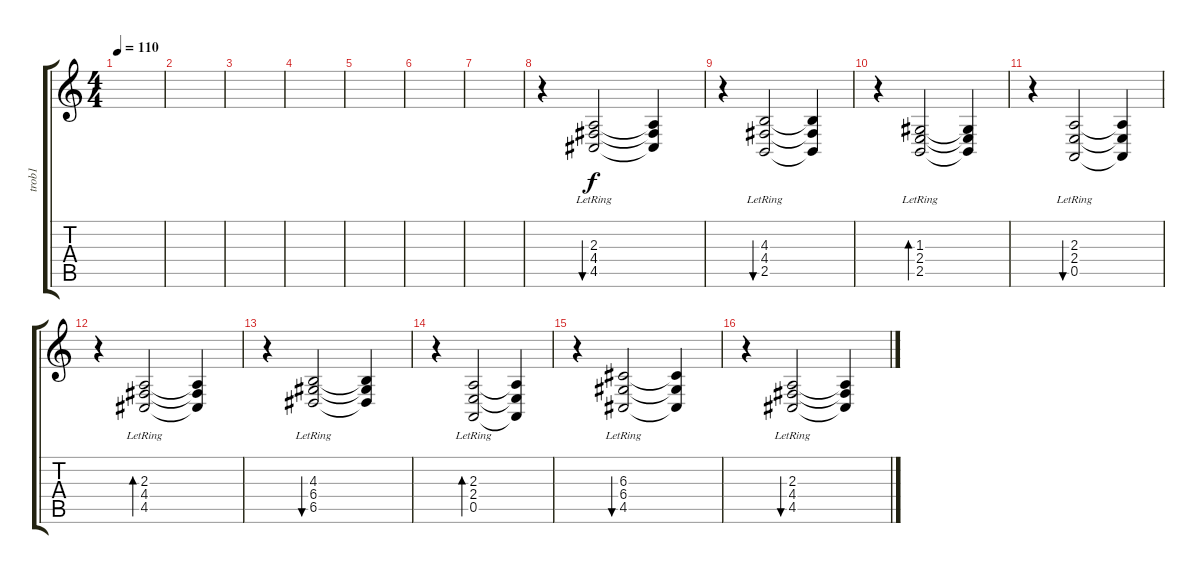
\track ("trob1" "trob1") {instrument brasssection}
\staff {score tabs}
\tuning (E4 B3 G3 D3 A2 E2) {hide}
\ts (4 4)
\tempo 110
\clef g2
\ks c
|
|
|
|
|
|
|
r.4 (2.3{lr} 4.4{lr} 4.5{lr}).2{bu 120} (2.3{t} 4.4{t} 4.5{t}).4 |
r.4 (4.3{lr} 4.4{lr} 2.5{lr}).2{bu 120} (4.3{t} 4.4{t} 2.5{t}).4 |
r.4 (1.3{lr} 2.4{lr} 2.5{lr}).2{bd 120} (1.3{t} 2.4{t} 2.5{t}).4 |
r.4 (2.3{lr} 2.4{lr} 0.5{lr}).2{bu 120} (2.3{t} 2.4{t} 0.5{t}).4 |
r.4 (2.3{lr} 4.4{lr} 4.5{lr}).2{bd 120} (2.3{t} 4.4{t} 4.5{t}).4 |
r.4 (4.3{lr} 6.4{lr} 6.5{lr}).2{bu 120} (4.3{t} 6.4{t} 6.5{t}).4 |
r.4 (2.3{lr} 2.4{lr} 0.5{lr}).2{bd 120} (2.3{t} 2.4{t} 0.5{t}).4 |
r.4 (6.3{lr} 6.4{lr} 4.5{lr}).2{bu 120} (6.3{t} 6.4{t} 4.5{t}).4 |
r.4{volume 11} (2.3{lr} 4.4{lr} 4.5{lr}).2{bu 120} (2.3{t} 4.4{t} 4.5{t}).4
